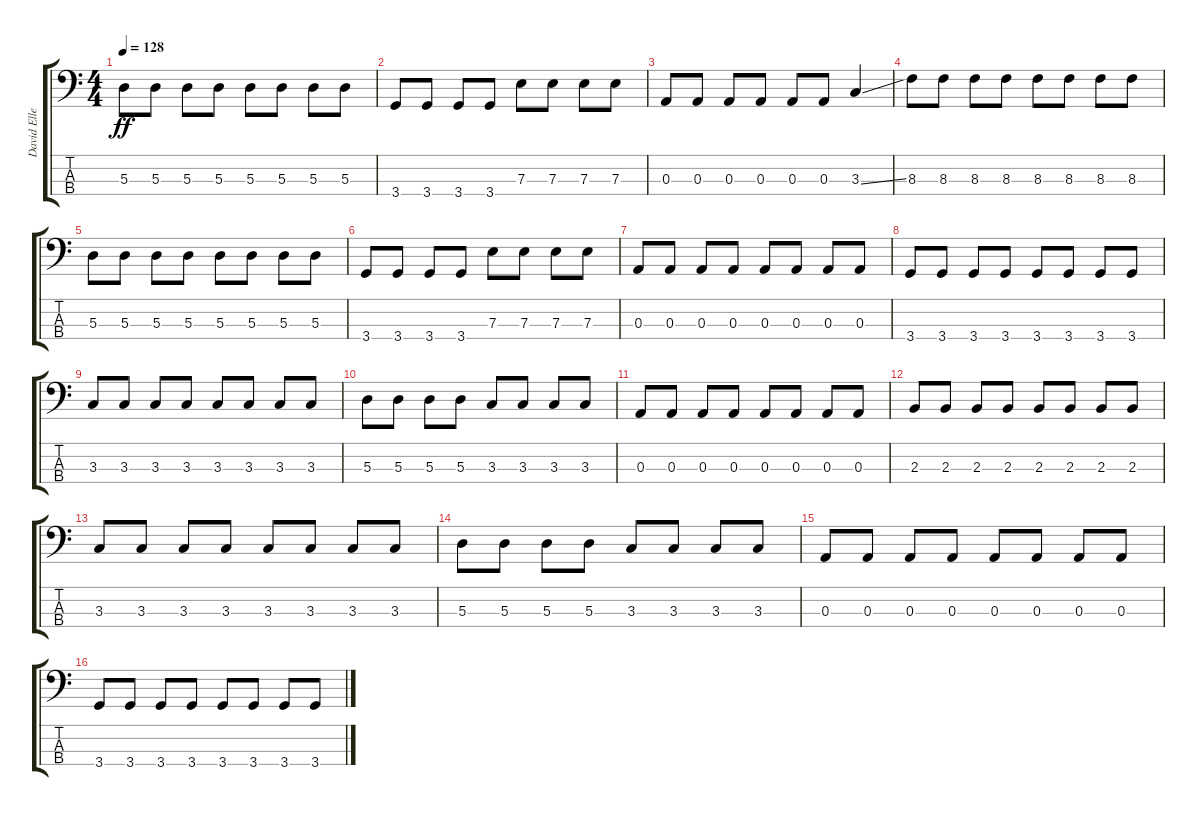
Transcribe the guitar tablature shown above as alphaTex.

\track ("David Ellefson" "David Elle") {instrument acousticguitarnylon}
\staff {score tabs}
\tuning (G2 D2 A1 E1) {hide}
\ts (4 4)
\tempo 128
\clef f4
\ks c
5.3.8{dy ff} 5.3.8 5.3.8 5.3.8 5.3.8 5.3.8 5.3.8 5.3.8 |
3.4.8 3.4.8 3.4.8 3.4.8 7.3.8 7.3.8 7.3.8 7.3.8 |
0.3.8 0.3.8 0.3.8 0.3.8 0.3.8 0.3.8 3.3{ss}.4 |
8.3.8 8.3.8 8.3.8 8.3.8 8.3.8 8.3.8 8.3.8 8.3.8 |
5.3.8 5.3.8 5.3.8 5.3.8 5.3.8 5.3.8 5.3.8 5.3.8 |
3.4.8 3.4.8 3.4.8 3.4.8 7.3.8 7.3.8 7.3.8 7.3.8 |
0.3.8 0.3.8 0.3.8 0.3.8 0.3.8 0.3.8 0.3.8 0.3.8 |
3.4.8 3.4.8 3.4.8 3.4.8 3.4.8 3.4.8 3.4.8 3.4.8 |
3.3.8 3.3.8 3.3.8 3.3.8 3.3.8 3.3.8 3.3.8 3.3.8 |
5.3.8 5.3.8 5.3.8 5.3.8 3.3.8 3.3.8 3.3.8 3.3.8 |
0.3.8 0.3.8 0.3.8 0.3.8 0.3.8 0.3.8 0.3.8 0.3.8 |
2.3.8 2.3.8 2.3.8 2.3.8 2.3.8 2.3.8 2.3.8 2.3.8 |
3.3.8 3.3.8 3.3.8 3.3.8 3.3.8 3.3.8 3.3.8 3.3.8 |
5.3.8 5.3.8 5.3.8 5.3.8 3.3.8 3.3.8 3.3.8 3.3.8 |
0.3.8 0.3.8 0.3.8 0.3.8 0.3.8 0.3.8 0.3.8 0.3.8 |
3.4.8 3.4.8 3.4.8 3.4.8 3.4.8 3.4.8 3.4.8 3.4.8
